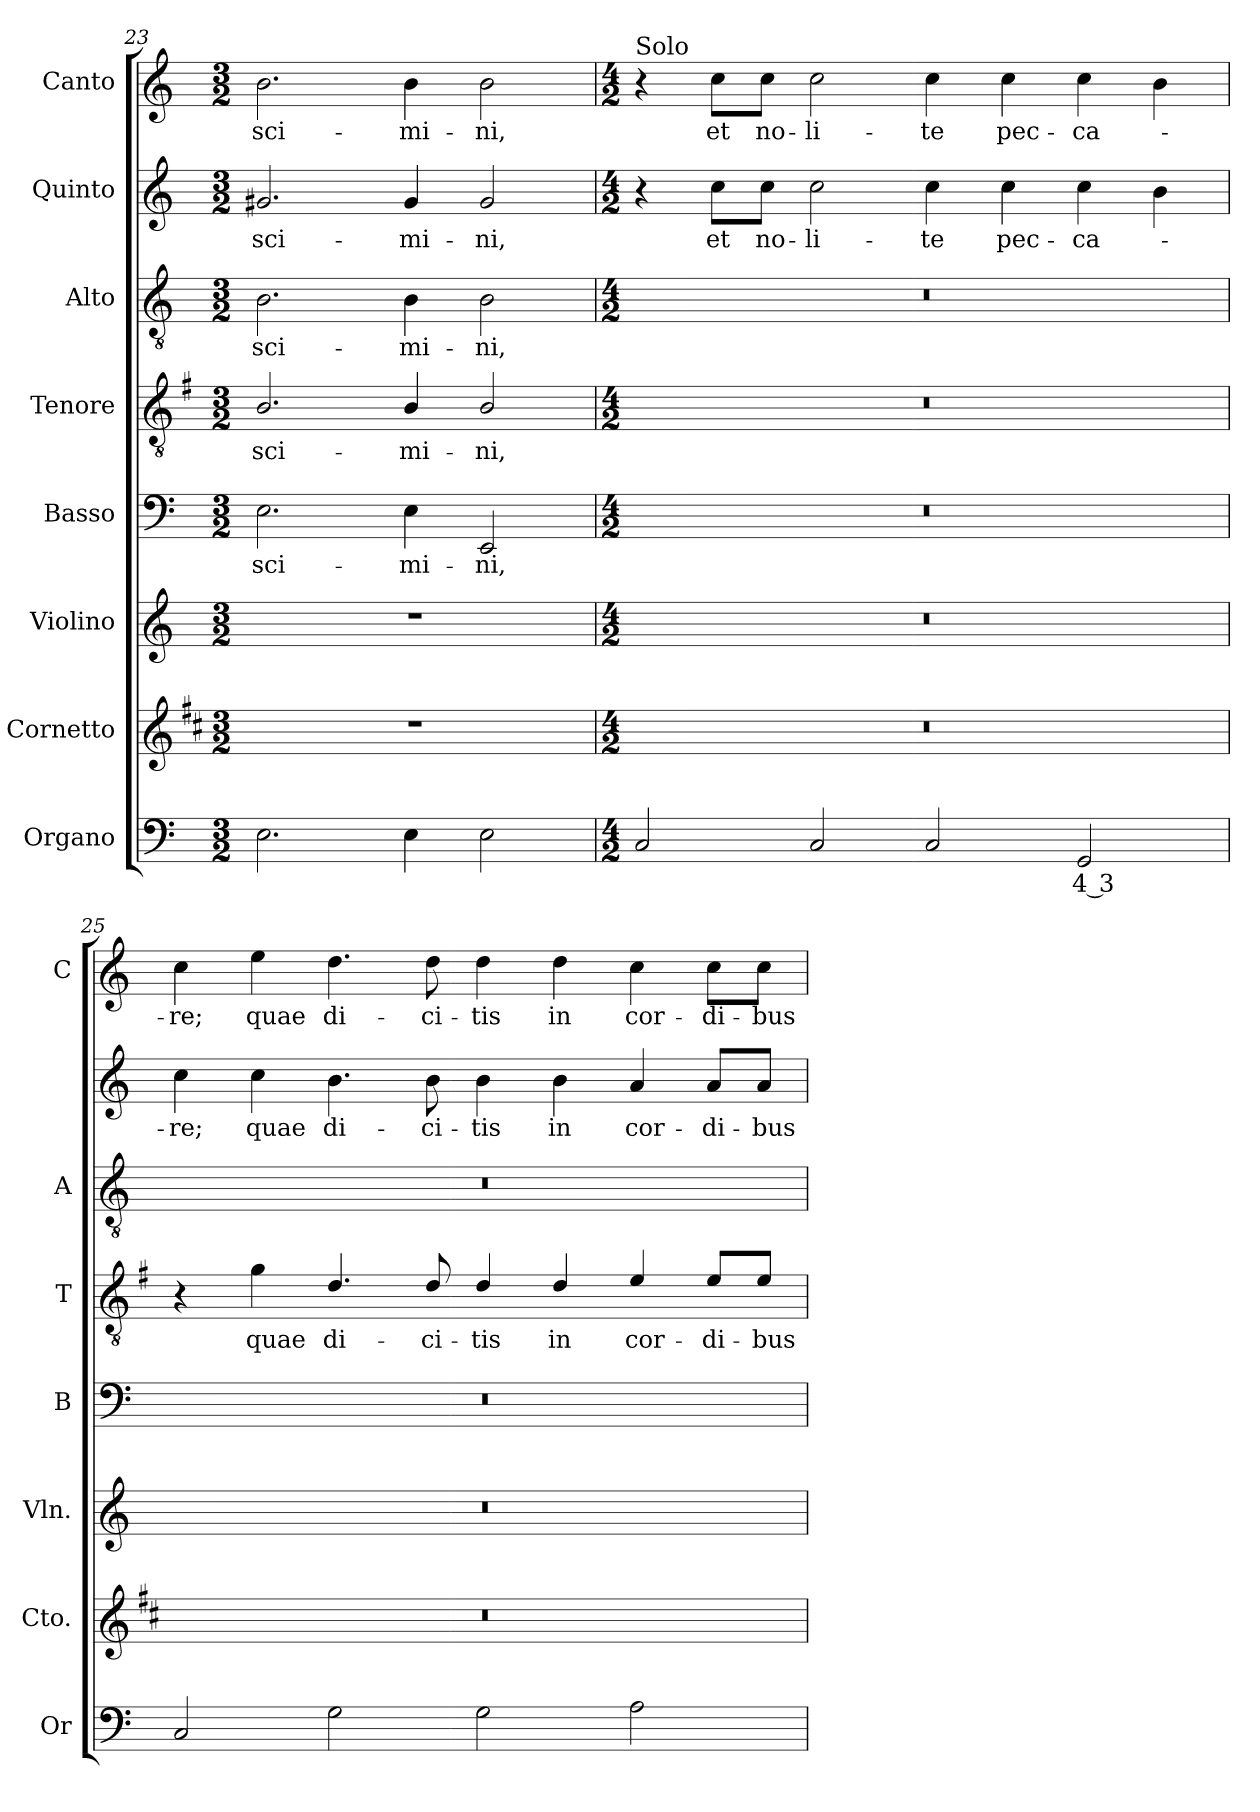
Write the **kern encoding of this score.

**kern	**text	**kern	**kern	**kern	**text	**kern	**text	**kern	**text	**kern	**text	**kern	**text
*part8	*part8	*part7	*part6	*part5	*part5	*part4	*part4	*part3	*part3	*part2	*part2	*part1	*part1
*staff8	*staff8	*staff7	*staff6	*staff5	*staff5	*staff4	*staff4	*staff3	*staff3	*staff2	*staff2	*staff1	*staff1
*I"Organo	*	*I"Cornetto	*I"Violino	*I"Basso	*	*I"Tenore	*	*I"Alto	*	*I"Quinto	*	*I"Canto	*
*I'Or	*	*I'Cto.	*I'Vln.	*I'B	*	*I'T	*	*I'A	*	*	*	*I'C	*
*clefF4	*	*clefG2	*clefG2	*clefF4	*	*clefGv2	*	*clefGv2	*	*clefG2	*	*clefG2	*
*	*	*ITrd1c2	*	*	*	*ITrd4c7	*	*	*	*	*	*	*
*k[]	*	*k[]	*k[]	*k[]	*	*k[]	*	*k[]	*	*k[]	*	*k[]	*
*C:	*	*C:	*C:	*C:	*	*C:	*	*C:	*	*C:	*	*C:	*
*M3/2	*	*M3/2	*M3/2	*M3/2	*	*M3/2	*	*M3/2	*	*M3/2	*	*M3/2	*
=23	=23	=23	=23	=23	=23	=23	=23	=23	=23	=23	=23	=23	=23
!	!	!	!	!	!LO:LY:b	!	!LO:LY:b	!	!LO:LY:b	!	!LO:LY:b	!	!LO:LY:b
2.E\	.	1.r	1.r	2.E\	-sci-	2.E/	-sci-	2.B\	-sci-	2.g#X/	-sci-	2.b\	-sci-
!	!	!	!	!	!LO:LY:b	!	!LO:LY:b	!	!LO:LY:b	!	!LO:LY:b	!	!LO:LY:b
4E\	.	.	.	4E\	-mi-	4E/	-mi-	4B\	-mi-	4g#/	-mi-	4b\	-mi-
!	!	!	!	!	!LO:LY:b	!	!LO:LY:b	!	!LO:LY:b	!	!LO:LY:b	!	!LO:LY:b
2E\	.	.	.	2EE/	-ni,	2E/	-ni,	2B\	-ni,	2g#/	-ni,	2b\	-ni,
=24	=24	=24	=24	=24	=24	=24	=24	=24	=24	=24	=24	=24	=24
*M4/2	*	*M4/2	*M4/2	*M4/2	*	*M4/2	*	*M4/2	*	*M4/2	*	*M4/2	*
!	!	!	!	!	!	!	!	!	!	!	!	!LO:TX:a:t=Solo	!
2C/	.	0r	0r	0r	.	0r	.	0r	.	4r	.	4r	.
!	!	!	!	!	!	!	!	!	!	!	!LO:LY:b	!	!LO:LY:b
.	.	.	.	.	.	.	.	.	.	8cc\L	et	8cc\L	et
!	!	!	!	!	!	!	!	!	!	!	!LO:LY:b	!	!LO:LY:b
.	.	.	.	.	.	.	.	.	.	8cc\J	no-	8cc\J	no-
!	!	!	!	!	!	!	!	!	!	!	!LO:LY:b	!	!LO:LY:b
2C/	.	.	.	.	.	.	.	.	.	2cc\	-li-	2cc\	-li-
!	!	!	!	!	!	!	!	!	!	!	!LO:LY:b	!	!LO:LY:b
2C/	.	.	.	.	.	.	.	.	.	4cc\	-te	4cc\	-te
!	!	!	!	!	!	!	!	!	!	!	!LO:LY:b	!	!LO:LY:b
.	.	.	.	.	.	.	.	.	.	4cc\	pec-	4cc\	pec-
!	!LO:LY:b	!	!	!	!	!	!	!	!	!	!LO:LY:b	!	!LO:LY:b
2GG/	4 3	.	.	.	.	.	.	.	.	4cc\	-ca-	4cc\	-ca-
.	.	.	.	.	.	.	.	.	.	4b\	.	4b\	.
=25	=25	=25	=25	=25	=25	=25	=25	=25	=25	=25	=25	=25	=25
!	!	!	!	!	!	!	!	!	!	!	!LO:LY:b	!	!LO:LY:b
2C/	.	0r	0r	0r	.	4r	.	0r	.	4cc\	-re;	4cc\	-re;
!	!	!	!	!	!	!	!LO:LY:b	!	!	!	!LO:LY:b	!	!LO:LY:b
.	.	.	.	.	.	4c\	quae	.	.	4cc\	quae	4ee\	quae
!	!	!	!	!	!	!	!LO:LY:b	!	!	!	!LO:LY:b	!	!LO:LY:b
2G\	.	.	.	.	.	4.G/	di-	.	.	4.b\	di-	4.dd\	di-
!	!	!	!	!	!	!	!LO:LY:b	!	!	!	!LO:LY:b	!	!LO:LY:b
.	.	.	.	.	.	8G/	-ci-	.	.	8b\	-ci-	8dd\	-ci-
!	!	!	!	!	!	!	!LO:LY:b	!	!	!	!LO:LY:b	!	!LO:LY:b
2G\	.	.	.	.	.	4G/	-tis	.	.	4b\	-tis	4dd\	-tis
!	!	!	!	!	!	!	!LO:LY:b	!	!	!	!LO:LY:b	!	!LO:LY:b
.	.	.	.	.	.	4G/	in	.	.	4b\	in	4dd\	in
!	!	!	!	!	!	!	!LO:LY:b	!	!	!	!LO:LY:b	!	!LO:LY:b
2A\	.	.	.	.	.	4A/	cor-	.	.	4a/	cor-	4cc\	cor-
!	!	!	!	!	!	!	!LO:LY:b	!	!	!	!LO:LY:b	!	!LO:LY:b
.	.	.	.	.	.	8A/L	-di-	.	.	8a/L	-di-	8cc\L	-di-
!	!	!	!	!	!	!	!LO:LY:b	!	!	!	!LO:LY:b	!	!LO:LY:b
.	.	.	.	.	.	8A/J	-bus	.	.	8a/J	-bus	8cc\J	-bus
=	=	=	=	=	=	=	=	=	=	=	=	=	=
*-	*-	*-	*-	*-	*-	*-	*-	*-	*-	*-	*-	*-	*-
